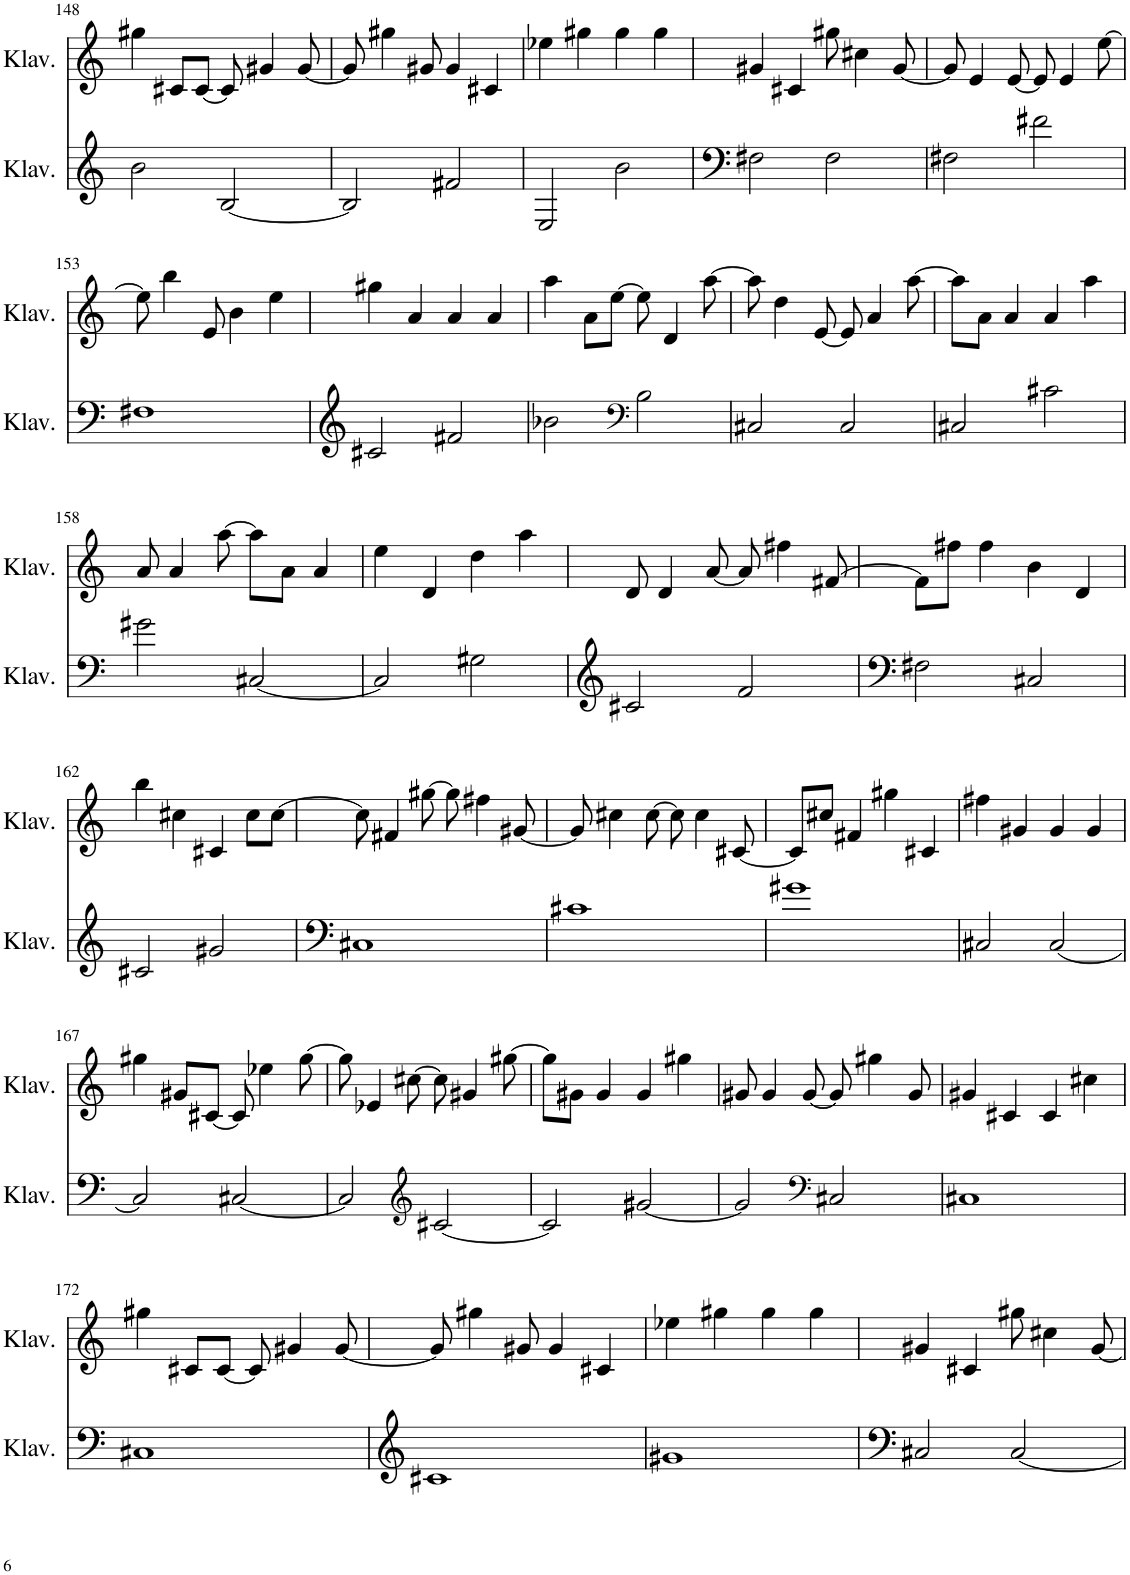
**kern	**kern
*part2	*part1
*staff2	*staff1
*I"Klavier	*I"Klavier
*I'Klav.	*I'Klav.
!!LO:PB:g=z
*clefG2	*clefG2
*k[]	*k[]
*M4/4	*M4/4
=148	=148
2b\	4gg#X\
.	8c#X/L
.	[8c#/J
[2B/	8c#/]
.	4g#X/
.	[8g#/
=149	=149
2B/]	8g#/]
.	4gg#X\
.	8g#X/
2f#X/	4g#/
.	4c#X/
=150	=150
2E/	4ee-X\
.	4gg#X\
2b\	4gg#\
.	4gg#\
=151	=151
2F#X\	4g#X/
.	4c#X/
2F#\	8gg#X\
.	4cc#X\
.	[8g#/
=152	=152
2F#X\	8g#/]
.	4e/
.	[8e/
2f#X\	8e/]
.	4e/
.	[8ee\
!!LO:LB:g=z
=153	=153
1F#X	8ee\]
.	4bb\
.	8e/
.	4b\
.	4ee\
=154	=154
2c#X/	4gg#X\
.	4a/
2f#X/	4a/
.	4a/
=155	=155
2b-X\	4aa\
.	8a\L
.	[8ee\J
*clefF4	*
2B\	8ee\]
.	4d/
.	[8aa\
=156	=156
2C#X/	8aa\]
.	4dd\
.	[8e/
2C#/	8e/]
.	4a/
.	[8aa\
=157	=157
2C#X/	8aa\L]
.	8a\J
.	4a/
2c#X\	4a/
.	4aa\
!!LO:LB:g=z
=158	=158
2g#X\	8a/
.	4a/
.	[8aa\
[2C#X/	8aa\L]
.	8a\J
.	4a/
=159	=159
2C#/]	4ee\
.	4d/
2G#X\	4dd\
.	4aa\
=160	=160
2c#X/	8d/
.	4d/
.	[8a/
2f/	8a/]
.	4ff#X\
.	[8f#X/
=161	=161
2F#X\	8f#\L]
.	8ff#X\J
.	4ff#\
2C#X/	4b\
.	4d/
!!LO:LB:g=z
=162	=162
2c#X/	4bb\
.	4cc#X\
2g#X/	4c#X/
.	8cc#\L
.	[8cc#\J
=163	=163
1C#X	8cc#\]
.	4f#X/
.	[8gg#X\
.	8gg#\]
.	4ff#X\
.	[8g#X/
=164	=164
1c#X	8g#/]
.	4cc#X\
.	[8cc#\
.	8cc#\]
.	4cc#\
.	[8c#X/
=165	=165
1g#X	8c#/L]
.	8cc#X/J
.	4f#X/
.	4gg#X\
.	4c#X/
=166	=166
2C#X/	4ff#X\
.	4g#X/
[2C#/	4g#/
.	4g#/
!!LO:LB:g=z
=167	=167
2C#/]	4gg#X\
.	8g#X/L
.	[8c#X/J
[2C#X/	8c#/]
.	4ee-X\
.	[8gg#\
=168	=168
2C#/]	8gg#\]
.	4e-X/
.	[8cc#X\
*clefG2	*
[2c#X/	8cc#\]
.	4g#X/
.	[8gg#X\
=169	=169
2c#/]	8gg#\L]
.	8g#X\J
.	4g#/
[2g#X/	4g#/
.	4gg#X\
=170	=170
2g#/]	8g#X/
.	4g#/
.	[8g#/
*clefF4	*
2C#X/	8g#/]
.	4gg#X\
.	8g#/
=171	=171
1C#X	4g#X/
.	4c#X/
.	4c#/
.	4cc#X\
!!LO:LB:g=z
=172	=172
1C#X	4gg#X\
.	8c#X/L
.	[8c#/J
.	8c#/]
.	4g#X/
.	[8g#/
=173	=173
1c#X	8g#/]
.	4gg#X\
.	8g#X/
.	4g#/
.	4c#X/
=174	=174
1g#X	4ee-X\
.	4gg#X\
.	4gg#\
.	4gg#\
=175	=175
2C#X/	4g#X/
.	4c#X/
[2C#/	8gg#X\
.	4cc#X\
.	[8g#/
=	=
*-	*-
